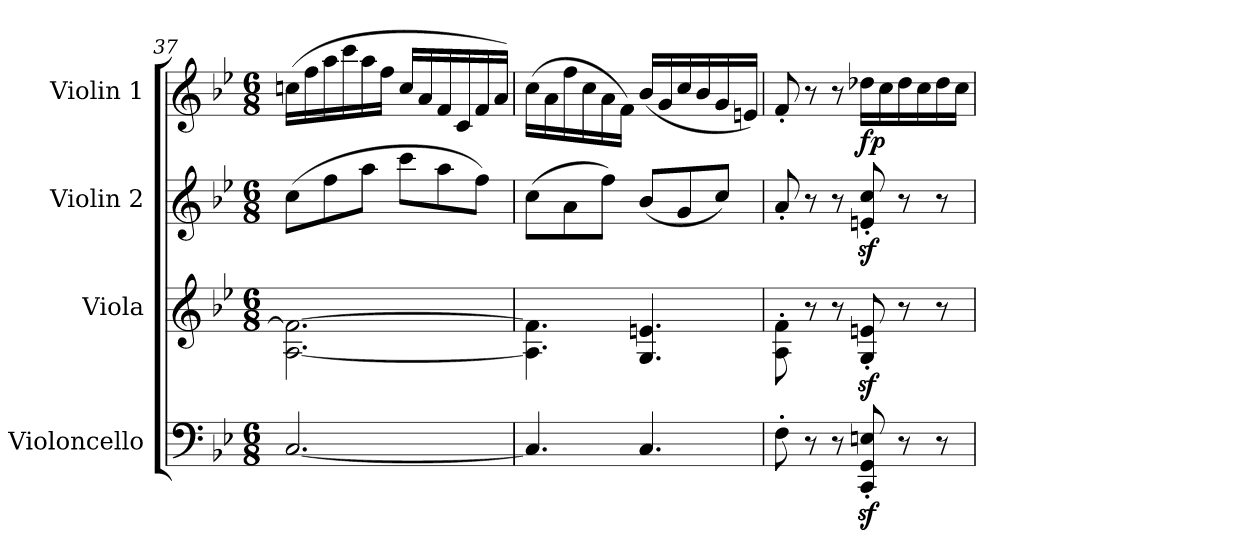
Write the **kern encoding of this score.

**kern	**kern	**kern	**kern	**dynam
*part4	*part3	*part2	*part1	*part1
*staff4	*staff3	*staff2	*staff1	*staff1
*I"Violoncello	*I"Viola	*I"Violin 2	*I"Violin 1	*
*I'Vc	*I'Vla	*I'Vln	*I'Vln	*
!!LO:LB:g=z
*clefF4	*clefG2	*clefG2	*clefG2	*
*k[b-e-]	*k[b-e-]	*k[b-e-]	*k[b-e-]	*
*M6/8	*M6/8	*M6/8	*M6/8	*
=37	=37	=37	=37	=37
[2.C/	[2.A\ 2.f\_	(8cc\L	(16ccn\LL	.
.	.	.	16ff\	.
.	.	8ff\	16aa\	.
.	.	.	16ccc\	.
.	.	8aa\J	16aa\	.
.	.	.	16ff\JJ	.
.	.	8ccc\L	16cc/LL	.
.	.	.	16a/	.
.	.	8aa\	16f/	.
.	.	.	16c/	.
.	.	8ff\J)	16f/	.
.	.	.	16a/JJ)	.
=38	=38	=38	=38	=38
4.C/]	4.A\] 4.f\]	(8cc\L	(16cc\LL	.
.	.	.	16a\	.
.	.	8a\	16ff\	.
.	.	.	16cc\	.
.	.	8ff\J)	16a\	.
.	.	.	16f\JJ)	.
4.C/	4.G/ 4.en/	(8b-/L	(16b-/LL	.
.	.	.	16g/	.
.	.	8g/	16cc/	.
.	.	.	16b-/	.
.	.	8cc/J)	16g/	.
.	.	.	16en/JJ)	.
!!LO:LB:g=z
=39	=39	=39	=39	=39
8F'\	8A\' 8f\'	8a'/	8f'/	.
8r	8r	8r	8r	.
8r	8r	8r	8r	.
!	!	!	!	!LO:DY:b
8CC/z<' 8GG/z<' 8En/z<'	8G/z<' 8en/z<'	8en/z<' 8cc/z<'	16dd-X\LL	fp
.	.	.	16cc\	.
8r	8r	8r	16dd-\	.
.	.	.	16cc\	.
8r	8r	8r	16dd-\	.
.	.	.	16cc\JJ	.
=	=	=	=	=
*-	*-	*-	*-	*-
